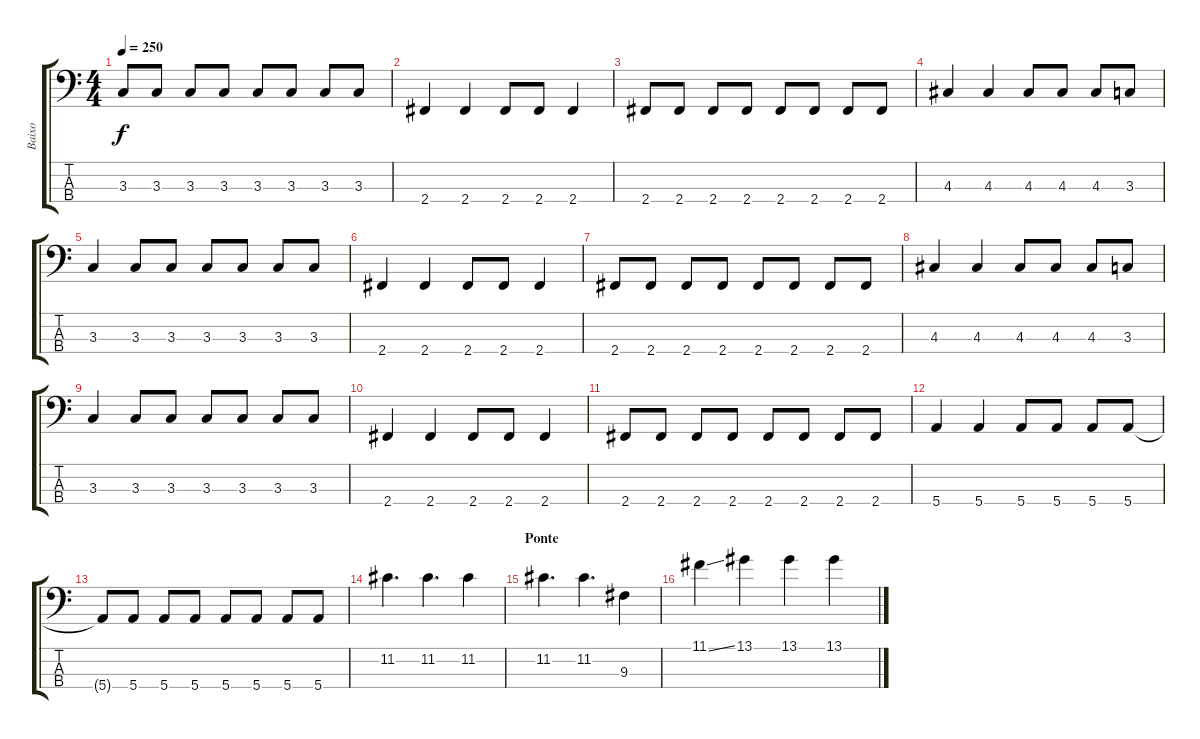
\track ("Baixo" "Baixo") {instrument electricbasspick}
\staff {score tabs}
\tuning (G2 D2 A1 E1) {hide}
\ts (4 4)
\tempo 250
\clef f4
\ks c
3.3{t}.8{dy f} 3.3.8 3.3.8 3.3.8 3.3.8 3.3.8 3.3.8 3.3.8 |
2.4.4 2.4.4 2.4.8 2.4.8 2.4.4 |
2.4.8 2.4.8 2.4.8 2.4.8 2.4.8 2.4.8 2.4.8 2.4.8 |
4.3.4 4.3.4 4.3.8 4.3.8 4.3.8 3.3.8 |
3.3.4 3.3.8 3.3.8 3.3.8 3.3.8 3.3.8 3.3.8 |
2.4.4 2.4.4 2.4.8 2.4.8 2.4.4 |
2.4.8 2.4.8 2.4.8 2.4.8 2.4.8 2.4.8 2.4.8 2.4.8 |
4.3.4 4.3.4 4.3.8 4.3.8 4.3.8 3.3.8 |
3.3.4 3.3.8 3.3.8 3.3.8 3.3.8 3.3.8 3.3.8 |
2.4.4 2.4.4 2.4.8 2.4.8 2.4.4 |
2.4.8 2.4.8 2.4.8 2.4.8 2.4.8 2.4.8 2.4.8 2.4.8 |
5.4.4 5.4.4 5.4.8 5.4.8 5.4.8 5.4.8 |
5.4{t}.8 5.4.8 5.4.8 5.4.8 5.4.8 5.4.8 5.4.8 5.4.8 |
11.2.4{d} 11.2.4{d} 11.2.4 |
\section ("" "Ponte ")
11.2.4{d} 11.2.4{d} 9.3.4 |
11.1{ss}.4 13.1.4 13.1.4 13.1.4
